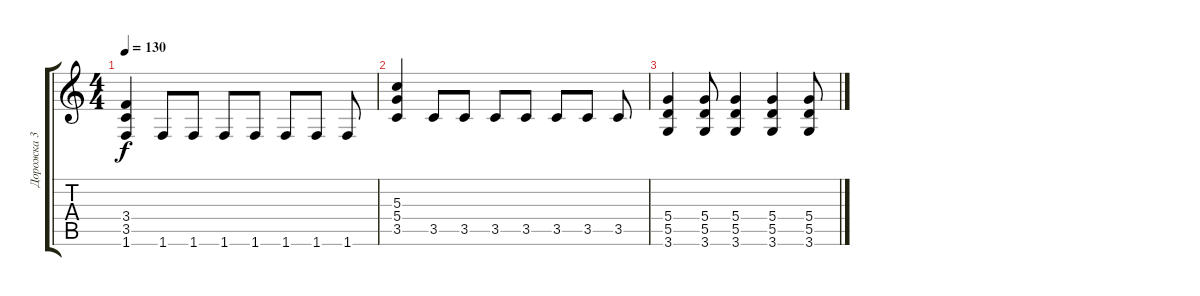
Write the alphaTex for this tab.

\track ("Дорожка 3" "Дорожка 3") {instrument overdrivenguitar}
\staff {score tabs}
\tuning (E4 B3 G3 D3 A2 E2) {hide}
\ts (4 4)
\tempo 130
\clef g2
\ks c
(3.4 3.5 1.6).4{dy f} 1.6.8 1.6.8 1.6.8 1.6.8 1.6.8 1.6.8 1.6.8 |
(5.3 5.4 3.5).4 3.5.8 3.5.8 3.5.8 3.5.8 3.5.8 3.5.8 3.5.8 |
(5.4 5.5 3.6).4 (5.4 5.5 3.6).8 (5.4 5.5 3.6).4 (5.4 5.5 3.6).4 (5.4 5.5 3.6).8
